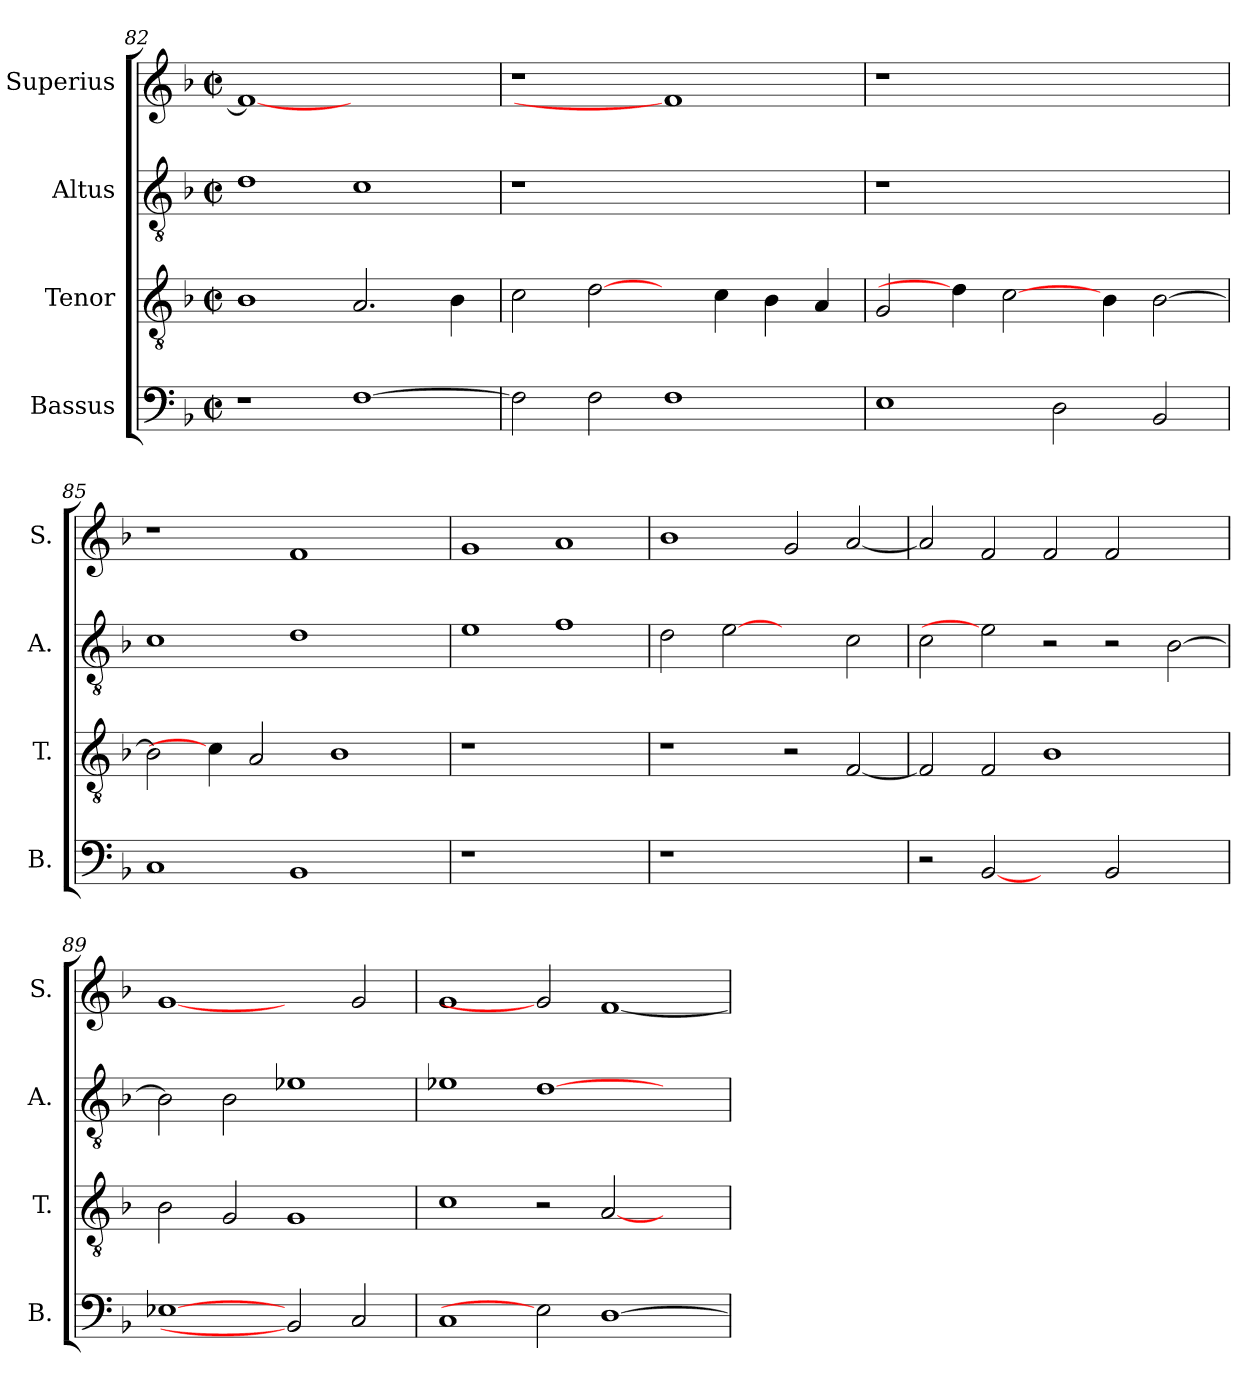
**kern	**kern	**kern	**kern
*part4	*part3	*part2	*part1
*staff4	*staff3	*staff2	*staff1
*I"Bassus	*I"Tenor	*I"Altus	*I"Superius
*I'B.	*I'T.	*I'A.	*I'S.
*clefF4	*clefGv2	*clefGv2	*clefG2
*	*ITrd7c12	*ITrd7c12	*
*k[b-]	*k[b-]	*k[b-]	*k[b-]
*F:	*F:	*F:	*F:
*M2/2	*M2/2	*M2/2	*M2/2
*met(c|)	*met(c|)	*met(c|)	*met(c|)
=82	=82	=82	=82
1r	1BB-i	1Di	1fi_<
[>1Fi	2.AAi/	1Ci	1ryy
.	4BB-i\	.	.
!!LO:PB:g=z
=83	=83	=83	=83
!	!	!LO:N:vis=1	!LO:N:vis=1
2Fi\]	2Ci\	1r	1r
2Fi\	[2Di\	.	.
1Fi	4ryy	1ryy	1fi]
.	4Ci\	.	.
.	4BB-i\	.	.
.	4AAi/	.	.
=84	=84	=84	=84
!	!	!LO:N:vis=1	!LO:N:vis=1
1Ei	2GGi/	1r	1r
.	4Di\]	.	.
.	[2Ci\	.	.
2Di\	.	1ryy	1ryy
.	4BB-i\	.	.
2BB-i/	[>2BB-i\	.	.
=85	=85	=85	=85
1Ci	2BB-i\]	1Ci	1r
.	4Ci\]	.	.
.	2AAi/	.	.
1BB-i	.	1Di	1fi
.	1BB-i	.	.
4ryy	.	4ryy	4ryy
=86	=86	=86	=86
!LO:N:vis=1	!LO:N:vis=1	!	!
1r	1r	1Ei	1gi
1ryy	1ryy	1Fi	1ai
=87	=87	=87	=87
!LO:N:vis=1	!	!	!
1r	1r	2Di\	1b-i
.	.	[2Ei	.
1ryy	2r	2ryy	2gi/
.	[<2FFi/	2Ci\	[<2ai/
!!LO:LB:g=z
=88	=88	=88	=88
2r	2FFi/]	2Ci\	2ai/]
[2BB-i	2FFi/	2Ei]	2fi/
2ryy	1BB-i	2r	2fi/
2BB-i/	.	2r	2fi/
2ryy	2ryy	[>2BB-i\	2ryy
=89	=89	=89	=89
[1E-Xi	2BB-i\	2BB-i\]	[1gi
.	2GGi/	2BB-i\	.
2BB-i]	1GGi	1E-Xi	2ryy
2Ci/	.	.	2gi/
=90	=90	=90	=90
1Ci	1Ci	1E-Xi	1gi
2E-i]	2r	[>1Di	2gi]
[>1Di	[<2AAi/	.	[<1fi
.	2ryy	2ryy	.
=	=	=	=
*-	*-	*-	*-
